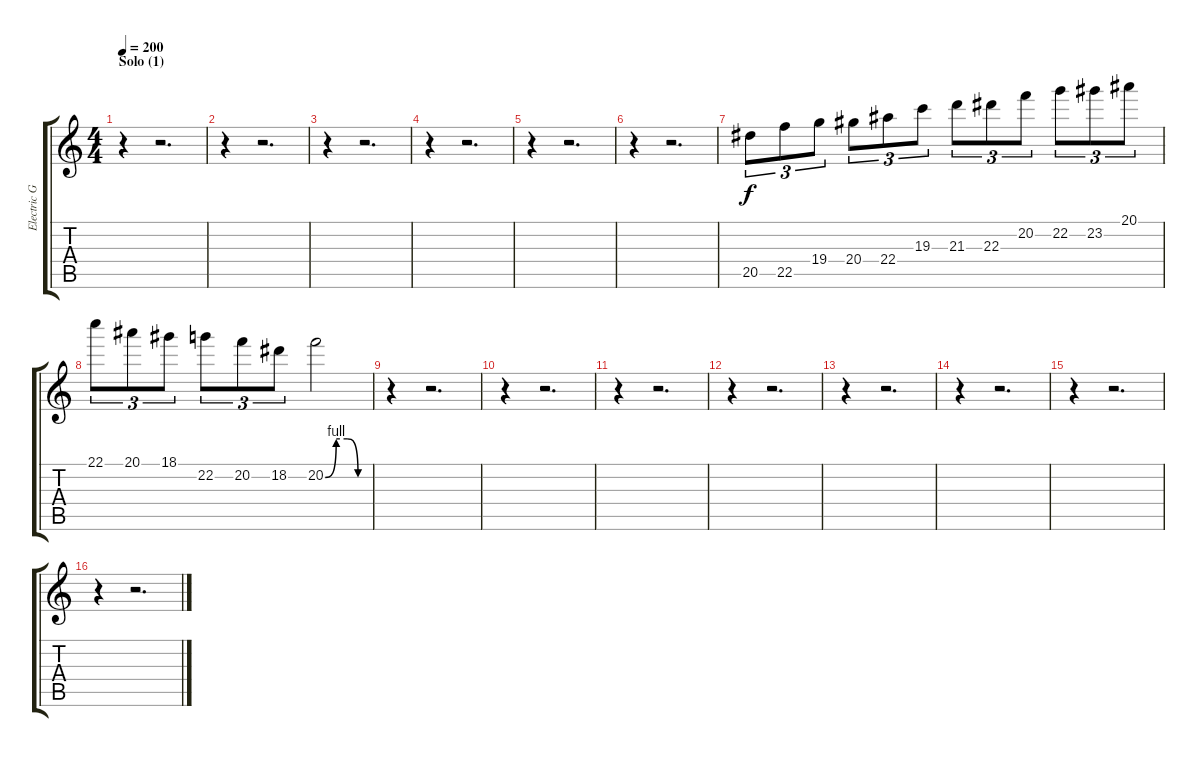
\track ("Electric Guitar 4" "Electric G") {instrument distortionguitar}
\staff {score tabs}
\tuning (D4 A3 F3 C3 G2 C2) {hide}
\ts (4 4)
\section ("" "Solo (1)")
\tempo 200
\clef g2
\ks c
r.4{dy f} r.2{d} |
r.4 r.2{d} |
r.4 r.2{d} |
r.4 r.2{d} |
r.4 r.2{d} |
r.4 r.2{d} |
20.5.8{tu (3 2)} 22.5.8{tu (3 2)} 19.4.8{tu (3 2)} 20.4.8{tu (3 2)} 22.4.8{tu (3 2)} 19.3.8{tu (3 2)} 21.3.8{tu (3 2)} 22.3.8{tu (3 2)} 20.2.8{tu (3 2)} 22.2.8{tu (3 2)} 23.2.8{tu (3 2)} 20.1.8{tu (3 2)} |
22.1.8{tu (3 2)} 20.1.8{tu (3 2)} 18.1.8{tu (3 2)} 22.2.8{tu (3 2)} 20.2.8{tu (3 2)} 18.2.8{tu (3 2)} 20.2{be (custom 0 0 15 4 30 4 45 0 60 0)}.2 |
r.4 r.2{d} |
r.4 r.2{d} |
r.4 r.2{d} |
r.4 r.2{d} |
r.4 r.2{d} |
r.4 r.2{d} |
r.4 r.2{d} |
r.4 r.2{d}
